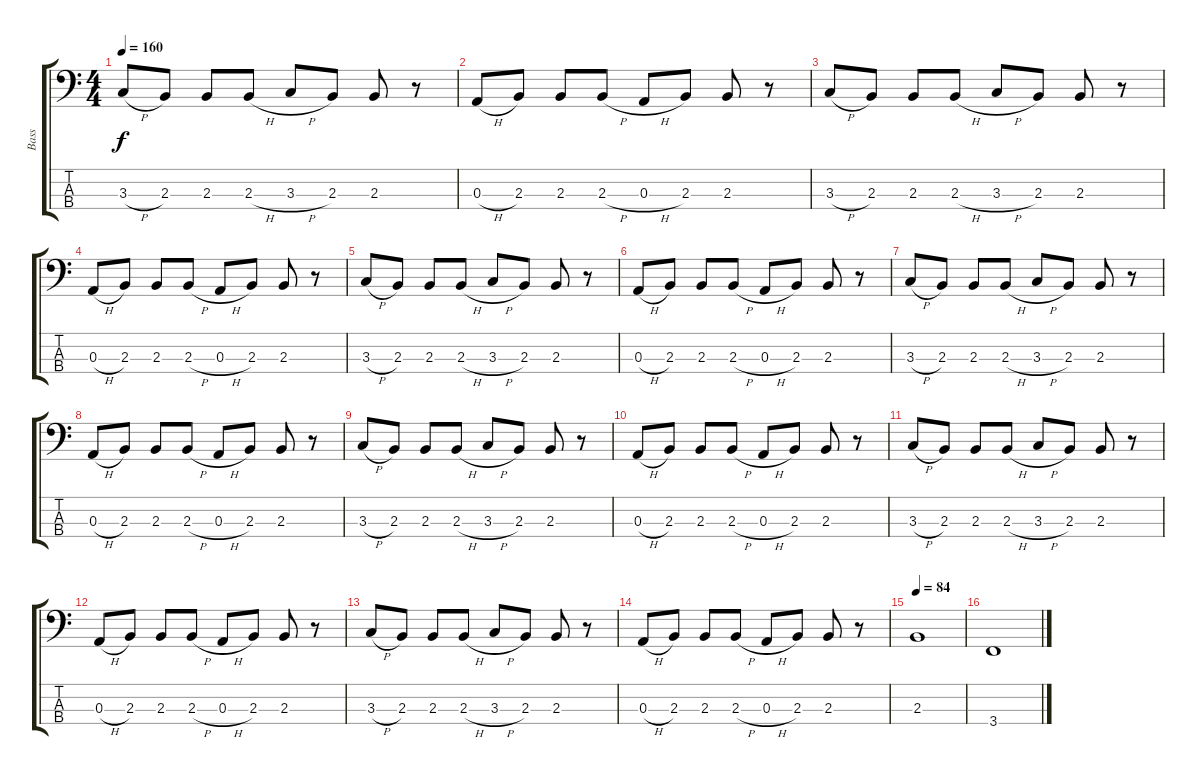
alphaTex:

\track ("Bass" "Bass") {instrument electricbassfinger}
\staff {score tabs}
\tuning (G2 D2 A1 D1) {hide}
\ts (4 4)
\tempo 160
\clef f4
\ks c
3.3{h}.8{dy f} 2.3.8 2.3.8 2.3{h}.8 3.3{h}.8 2.3.8 2.3.8 r.8 |
0.3{h}.8 2.3.8 2.3.8 2.3{h}.8 0.3{h}.8 2.3.8 2.3.8 r.8 |
3.3{h}.8 2.3.8 2.3.8 2.3{h}.8 3.3{h}.8 2.3.8 2.3.8 r.8 |
0.3{h}.8 2.3.8 2.3.8 2.3{h}.8 0.3{h}.8 2.3.8 2.3.8 r.8 |
3.3{h}.8 2.3.8 2.3.8 2.3{h}.8 3.3{h}.8 2.3.8 2.3.8 r.8 |
0.3{h}.8 2.3.8 2.3.8 2.3{h}.8 0.3{h}.8 2.3.8 2.3.8 r.8 |
3.3{h}.8 2.3.8 2.3.8 2.3{h}.8 3.3{h}.8 2.3.8 2.3.8 r.8 |
0.3{h}.8 2.3.8 2.3.8 2.3{h}.8 0.3{h}.8 2.3.8 2.3.8 r.8 |
3.3{h}.8 2.3.8 2.3.8 2.3{h}.8 3.3{h}.8 2.3.8 2.3.8 r.8 |
0.3{h}.8 2.3.8 2.3.8 2.3{h}.8 0.3{h}.8 2.3.8 2.3.8 r.8 |
3.3{h}.8 2.3.8 2.3.8 2.3{h}.8 3.3{h}.8 2.3.8 2.3.8 r.8 |
0.3{h}.8 2.3.8 2.3.8 2.3{h}.8 0.3{h}.8 2.3.8 2.3.8 r.8 |
3.3{h}.8 2.3.8 2.3.8 2.3{h}.8 3.3{h}.8 2.3.8 2.3.8 r.8 |
0.3{h}.8 2.3.8 2.3.8 2.3{h}.8 0.3{h}.8 2.3.8 2.3.8 r.8 |
\tempo 84
2.3.1 |
3.4.1
